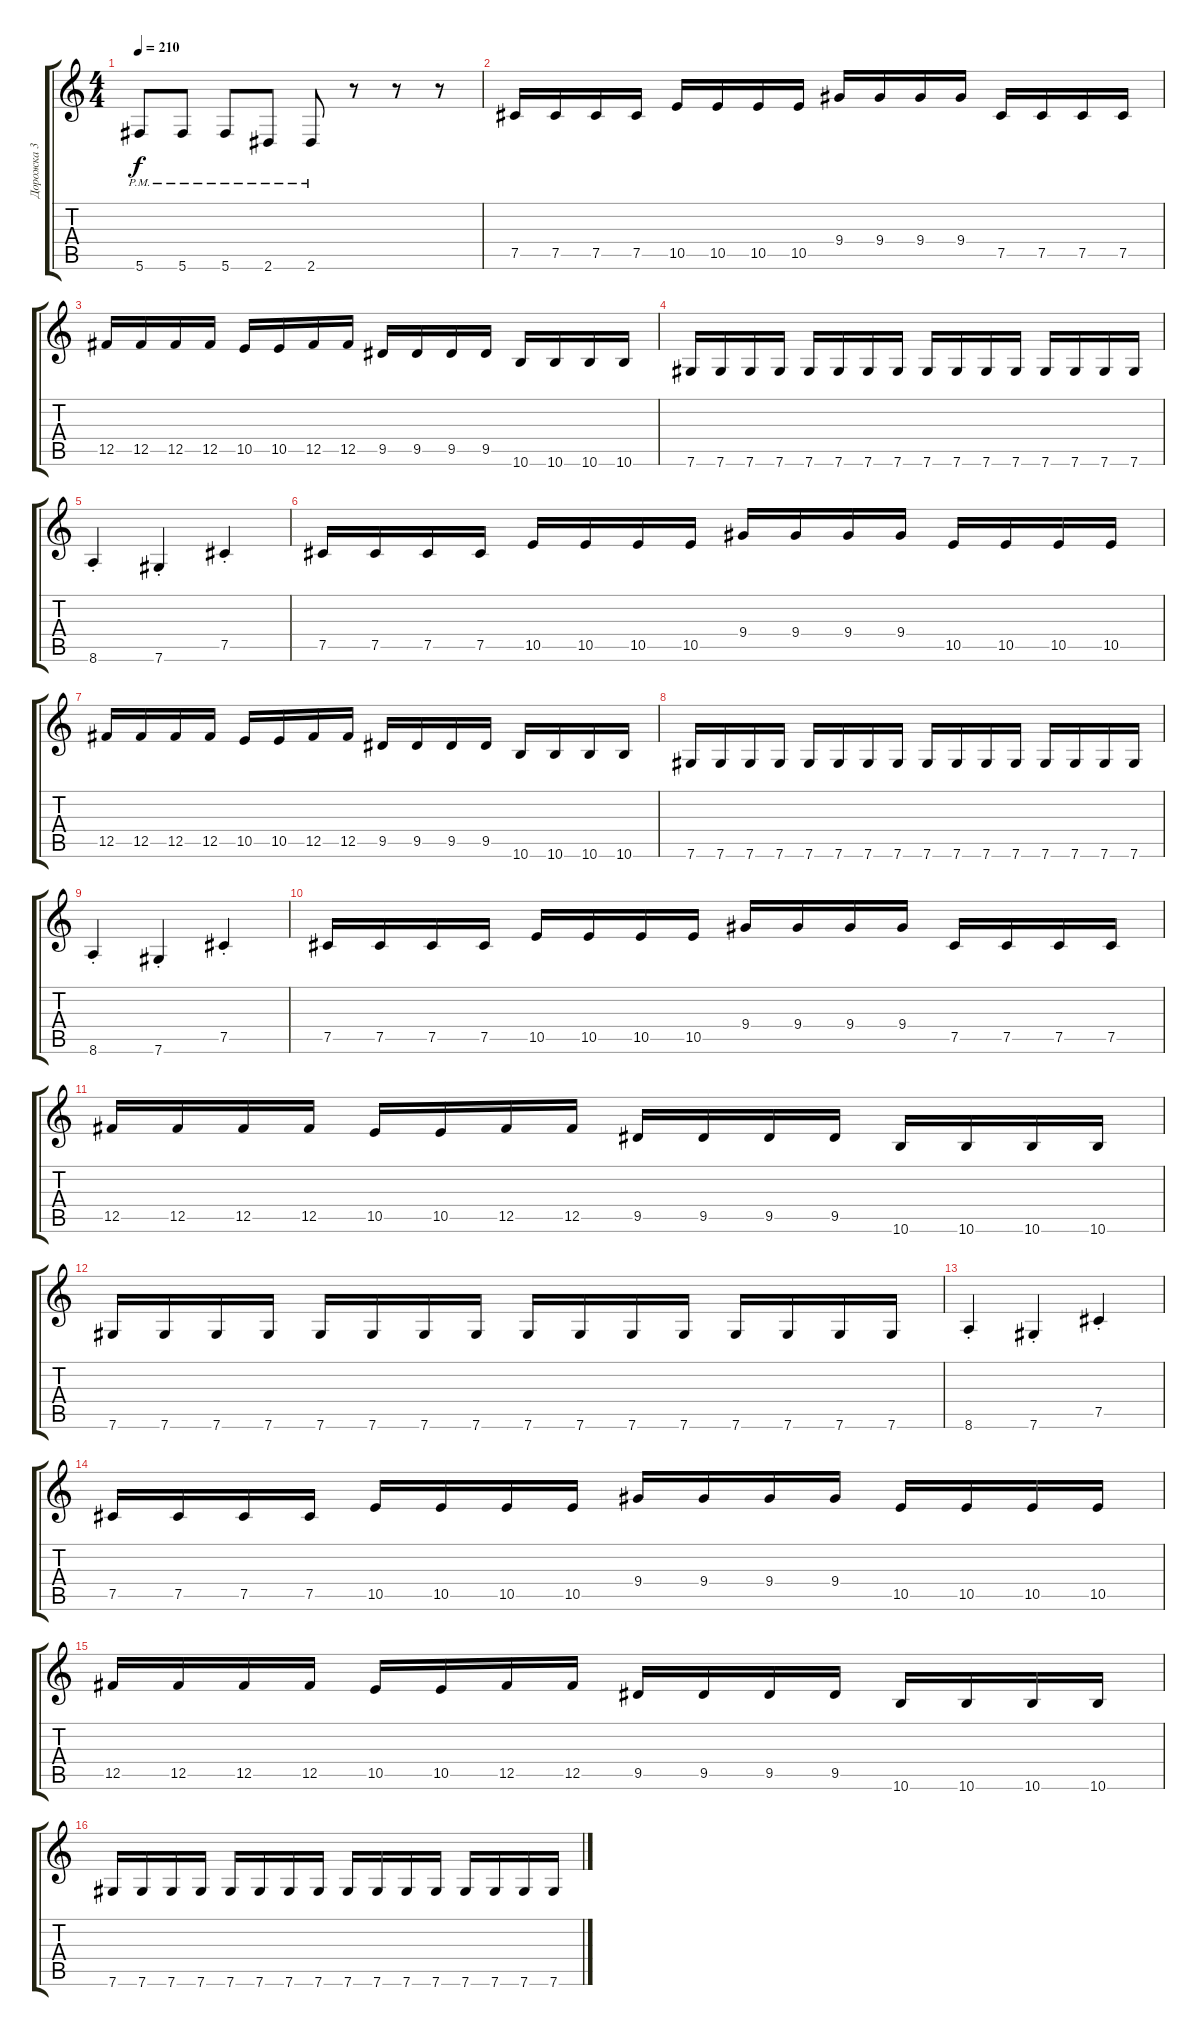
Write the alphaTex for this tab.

\track ("Дорожка 3" "Дорожка 3") {instrument distortionguitar}
\staff {score tabs}
\tuning (Db4 Ab3 E3 B2 Gb2 Db2) {hide}
\ts (4 4)
\tempo 210
\clef g2
\ks c
5.6{pm}.8{dy f} 5.6{pm}.8 5.6{pm}.8 2.6{pm}.8 2.6{pm}.8 r.8 r.8 r.8 |
7.5.16 7.5.16 7.5.16 7.5.16 10.5.16 10.5.16 10.5.16 10.5.16 9.4.16 9.4.16 9.4.16 9.4.16 7.5.16 7.5.16 7.5.16 7.5.16 |
12.5.16 12.5.16 12.5.16 12.5.16 10.5.16 10.5.16 12.5.16 12.5.16 9.5.16 9.5.16 9.5.16 9.5.16 10.6.16 10.6.16 10.6.16 10.6.16 |
7.6.16 7.6.16 7.6.16 7.6.16 7.6.16 7.6.16 7.6.16 7.6.16 7.6.16 7.6.16 7.6.16 7.6.16 7.6.16 7.6.16 7.6.16 7.6.16 |
8.6{st}.4 7.6{st}.4 7.5{st}.4 |
7.5.16 7.5.16 7.5.16 7.5.16 10.5.16 10.5.16 10.5.16 10.5.16 9.4.16 9.4.16 9.4.16 9.4.16 10.5.16 10.5.16 10.5.16 10.5.16 |
12.5.16 12.5.16 12.5.16 12.5.16 10.5.16 10.5.16 12.5.16 12.5.16 9.5.16 9.5.16 9.5.16 9.5.16 10.6.16 10.6.16 10.6.16 10.6.16 |
7.6.16 7.6.16 7.6.16 7.6.16 7.6.16 7.6.16 7.6.16 7.6.16 7.6.16 7.6.16 7.6.16 7.6.16 7.6.16 7.6.16 7.6.16 7.6.16 |
8.6{st}.4 7.6{st}.4 7.5{st}.4 |
7.5.16 7.5.16 7.5.16 7.5.16 10.5.16 10.5.16 10.5.16 10.5.16 9.4.16 9.4.16 9.4.16 9.4.16 7.5.16 7.5.16 7.5.16 7.5.16 |
12.5.16 12.5.16 12.5.16 12.5.16 10.5.16 10.5.16 12.5.16 12.5.16 9.5.16 9.5.16 9.5.16 9.5.16 10.6.16 10.6.16 10.6.16 10.6.16 |
7.6.16 7.6.16 7.6.16 7.6.16 7.6.16 7.6.16 7.6.16 7.6.16 7.6.16 7.6.16 7.6.16 7.6.16 7.6.16 7.6.16 7.6.16 7.6.16 |
8.6{st}.4 7.6{st}.4 7.5{st}.4 |
7.5.16 7.5.16 7.5.16 7.5.16 10.5.16 10.5.16 10.5.16 10.5.16 9.4.16 9.4.16 9.4.16 9.4.16 10.5.16 10.5.16 10.5.16 10.5.16 |
12.5.16 12.5.16 12.5.16 12.5.16 10.5.16 10.5.16 12.5.16 12.5.16 9.5.16 9.5.16 9.5.16 9.5.16 10.6.16 10.6.16 10.6.16 10.6.16 |
7.6.16 7.6.16 7.6.16 7.6.16 7.6.16 7.6.16 7.6.16 7.6.16 7.6.16 7.6.16 7.6.16 7.6.16 7.6.16 7.6.16 7.6.16 7.6.16
